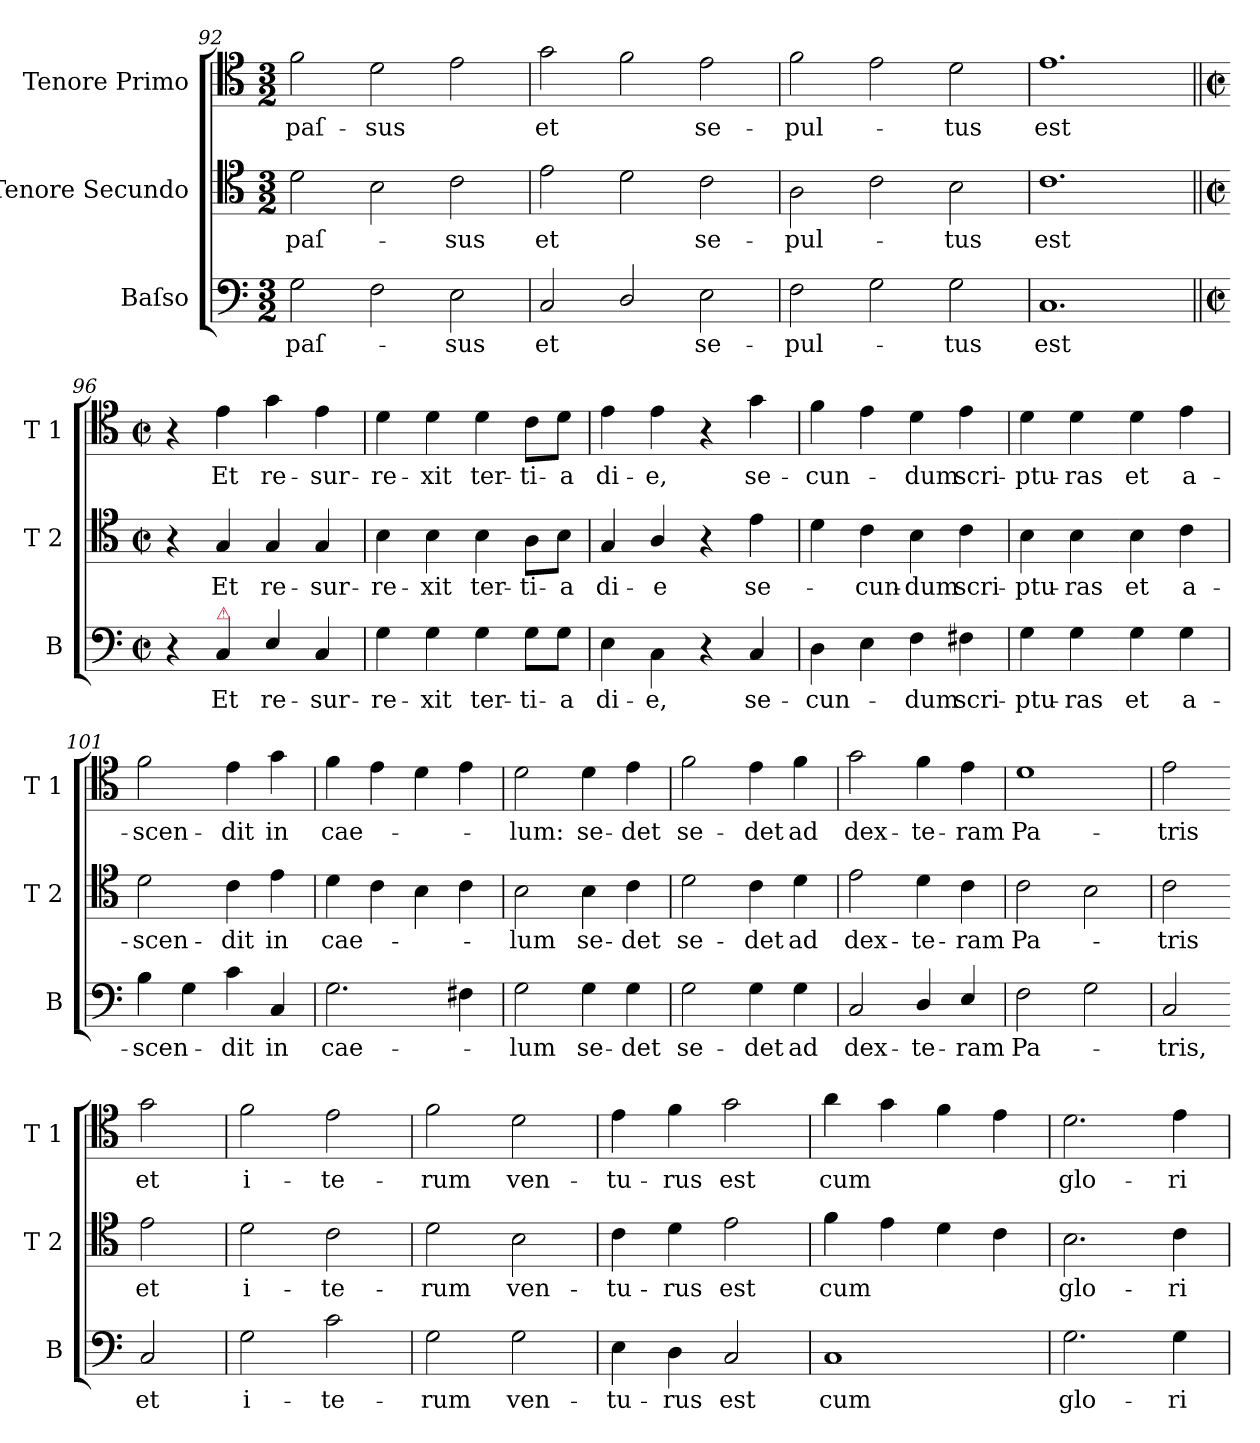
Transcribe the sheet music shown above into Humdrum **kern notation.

**kern	**text	**kern	**text	**kern	**text
*part3	*part3	*part2	*part2	*part1	*part1
*staff3	*staff3	*staff2	*staff2	*staff1	*staff1
*I"Baſso	*	*I"Tenore Secundo	*	*I"Tenore Primo	*
*I'B	*	*I'T 2	*	*I'T 1	*
*clefF4	*	*clefC4	*	*clefC4	*
*k[]	*	*k[]	*	*k[]	*
*C:	*	*C:	*	*C:	*
*M3/2	*	*M3/2	*	*M3/2	*
=92	=92	=92	=92	=92	=92
2G\	paſ-	2d\	paſ-	2f\	paſ-
2F\	.	2B\	.	2d\	-sus
2E\	-sus	2c\	-sus	2e\	.
=93	=93	=93	=93	=93	=93
2C/	et	2e\	et	2g\	et
2D/	.	2d\	.	2f\	.
2E\	se-	2c\	se-	2e\	se-
=94	=94	=94	=94	=94	=94
2F\	-pul-	2A\	-pul-	2f\	-pul-
2G\	.	2c\	.	2e\	.
2G\	-tus	2B\	-tus	2d\	-tus
=95	=95	=95	=95	=95	=95
1.C	est	1.c	est	1.e	est
=96||	=96||	=96||	=96||	=96||	=96||
*M2/2	*	*M2/2	*	*M2/2	*
*met(c|)	*	*met(c|)	*	*met(c|)	*
4r	.	4r	.	4r	.
!LO:TX:a:color=crimson:t=⚠	!	!	!	!	!
4C/	Et	4G/	Et	4e\	Et
4E/	re-	4G/	re-	4g\	re-
4C/	-sur-	4G/	-sur-	4e\	-sur-
=97	=97	=97	=97	=97	=97
4G\	-re-	4B\	-re-	4d\	-re-
4G\	-xit	4B\	-xit	4d\	-xit
4G\	ter-	4B\	ter-	4d\	ter-
8G\L	-ti-	8A\L	-ti-	8c\L	-ti-
8G\J	-a	8B\J	-a	8d\J	-a
=98	=98	=98	=98	=98	=98
4E\	di-	4G/	di-	4e\	di-
4C\	-e,	4A/	-e	4e\	-e,
4r	.	4r	.	4r	.
4C/	se-	4e\	se-	4g\	se-
=99	=99	=99	=99	=99	=99
4D\	-cun-	4d\	.	4f\	-cun-
4E\	.	4c\	-cun-	4e\	.
4F\	-dum	4B\	-dum	4d\	-dum
4F#X\	scri-	4c\	scri-	4e\	scri-
=100	=100	=100	=100	=100	=100
4G\	-ptu-	4B\	-ptu-	4d\	-ptu-
4G\	-ras	4B\	-ras	4d\	-ras
=-	=-	=-	=-	=-	=-
4G\	et	4B\	et	4d\	et
4G\	a-	4c\	a-	4e\	a-
=101	=101	=101	=101	=101	=101
4B\	-scen-	2d\	-scen-	2f\	-scen-
4G\	.	.	.	.	.
4c\	-dit	4c\	-dit	4e\	-dit
4C/	in	4e\	in	4g\	in
=102	=102	=102	=102	=102	=102
2.G\	cae-	4d\	cae-	4f\	cae-
.	.	4c\	.	4e\	.
.	.	4B\	.	4d\	.
4F#X\	.	4c\	.	4e\	.
=103	=103	=103	=103	=103	=103
2G\	-lum	2B\	-lum	2d\	-lum:
4G\	se-	4B\	se-	4d\	se-
4G\	-det	4c\	-det	4e\	-det
=104	=104	=104	=104	=104	=104
2G\	se-	2d\	se-	2f\	se-
4G\	-det	4c\	-det	4e\	-det
4G\	ad	4d\	ad	4f\	ad
=105	=105	=105	=105	=105	=105
2C/	dex-	2e\	dex-	2g\	dex-
4D/	-te-	4d\	-te-	4f\	-te-
4E/	-ram	4c\	-ram	4e\	-ram
=106	=106	=106	=106	=106	=106
2F\	Pa-	2c\	Pa-	1d	Pa-
2G\	.	2B\	.	.	.
=107	=107	=107	=107	=107	=107
2C/	-tris,	2c\	-tris	2e\	-tris
=-	=-	=-	=-	=-	=-
2C/	et	2e\	et	2g\	et
=108	=108	=108	=108	=108	=108
2G\	i-	2d\	i-	2f\	i-
2c\	-te-	2c\	-te-	2e\	-te-
=109	=109	=109	=109	=109	=109
2G\	-rum	2d\	-rum	2f\	-rum
2G\	ven-	2B\	ven-	2d\	ven-
=110	=110	=110	=110	=110	=110
4E\	-tu-	4c\	-tu-	4e\	-tu-
4D\	-rus	4d\	-rus	4f\	-rus
2C/	est	2e\	est	2g\	est
=111	=111	=111	=111	=111	=111
1C	cum	4f\	cum	4a\	cum
.	.	4e\	.	4g\	.
.	.	4d\	.	4f\	.
.	.	4c\	.	4e\	.
=112	=112	=112	=112	=112	=112
2.G\	glo-	2.B\	glo-	2.d\	glo-
4G\	-ri-	4c\	-ri-	4e\	-ri-
=	=	=	=	=	=
*-	*-	*-	*-	*-	*-
